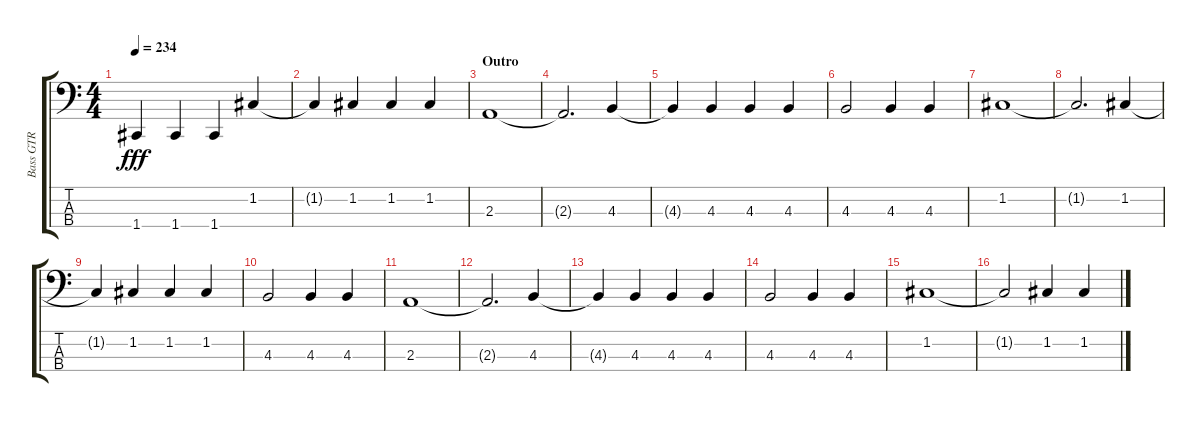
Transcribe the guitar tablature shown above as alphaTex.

\track ("Bass GTR" "Bass GTR") {instrument electricbassfinger}
\staff {score tabs}
\tuning (F2 C2 G1 C1) {hide}
\ts (4 4)
\tempo 234
\clef f4
\ks aminor
1.4{t}.4{dy fff} 1.4.4 1.4.4 1.2.4 |
1.2{t}.4 1.2.4 1.2.4 1.2.4 |
\section ("" "Outro")
2.3.1 |
2.3{t}.2{d} 4.3.4 |
4.3{t}.4 4.3.4 4.3.4 4.3.4 |
4.3.2 4.3.4 4.3.4 |
1.2.1 |
1.2{t}.2{d} 1.2.4 |
1.2{t}.4 1.2.4 1.2.4 1.2.4 |
4.3.2 4.3.4 4.3.4 |
2.3.1 |
2.3{t}.2{d} 4.3.4 |
4.3{t}.4 4.3.4 4.3.4 4.3.4 |
4.3.2 4.3.4 4.3.4 |
1.2.1 |
1.2{t}.2 1.2.4 1.2.4
